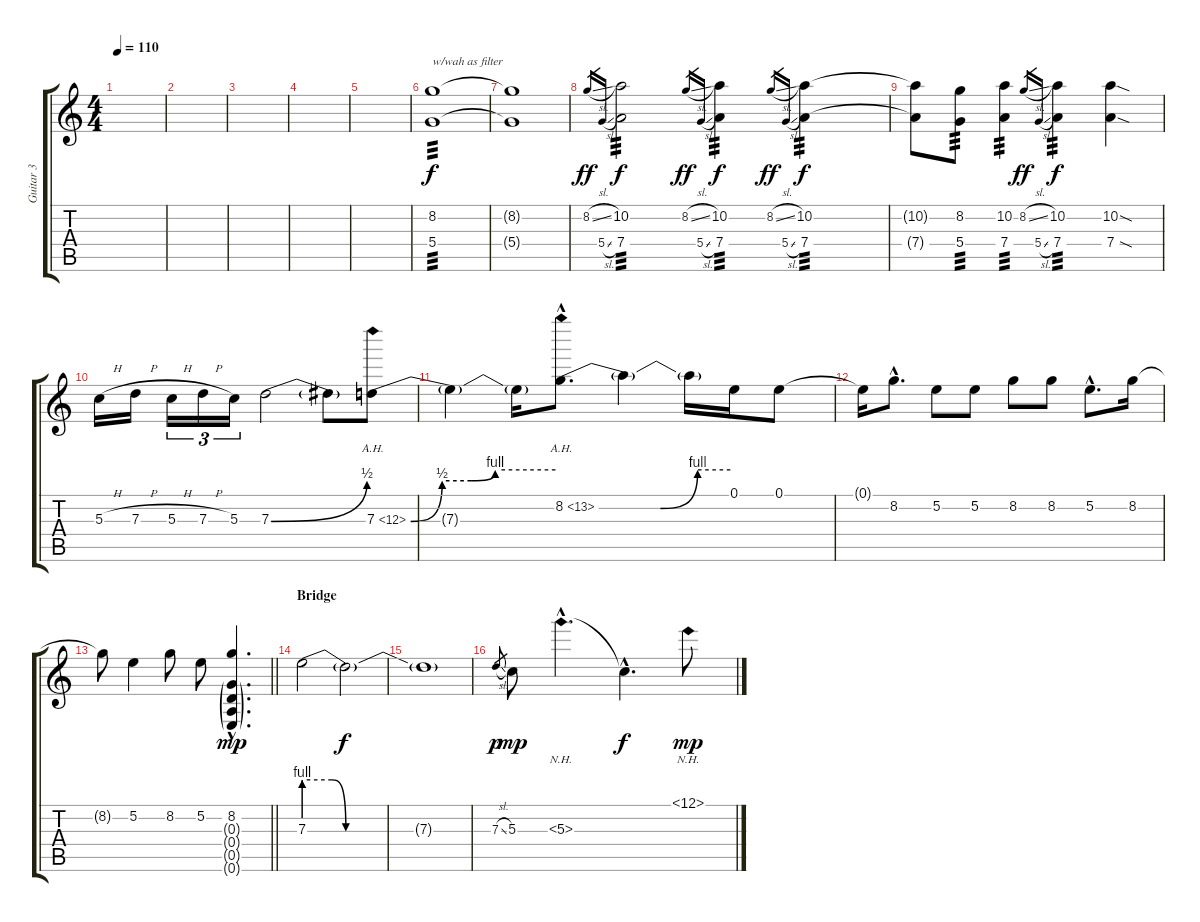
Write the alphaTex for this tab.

\track ("Guitar 3" "Guitar 3") {instrument distortionguitar}
\staff {score tabs}
\tuning (E4 B3 G3 D3 A2 E2) {hide}
\ts (4 4)
\tempo 110
\clef g2
\ks c
|
|
|
|
|
(8.2 5.4).1{txt "w/wah as filter" tp 3 volume 15} |
(8.2{t} 5.4{t}).1 |
8.2{sl}.16{gr dy ff} 5.4{sl}.16{gr} (10.2 7.4).2{tp 3 dy f} 8.2{sl}.16{gr dy ff} 5.4{sl}.16{gr} (10.2 7.4).4{tp 3 dy f} 8.2{sl}.16{gr dy ff} 5.4{sl}.16{gr} (10.2 7.4).4{tp 3 dy f} |
(10.2{t} 7.4{t}).8 (8.2 5.4).8{tp 3} (10.2 7.4).4{tp 3} 8.2{sl}.16{gr dy ff} 5.4{sl}.16{gr} (10.2 7.4).4{tp 3 dy f} (10.2{sod} 7.4{sod}).4 |
5.3{h}.16{volume 16} 7.3{h}.16 5.3{h}.16{tu (3 2)} 7.3{h}.16{tu (3 2)} 5.3.16{tu (3 2)} 7.3{be (bend 0 0 60 2)}.2 7.3{t}.8 7.3{be (custom 0 0 13 2 25 2 35 4 60 4) ah 5}.8 |
7.3{t}.4 7.3{t}.16 8.2{be (custom 0 0 28 0 45 4 60 4) ah 5 hac}.8{d} 8.2{t}.4 8.2{t}.16 0.1.16 0.1.8 |
0.1{t}.16 8.2{hac}.8{d} 5.2.8 5.2.8 8.2.8 8.2.8 5.2{hac}.8{d} 8.2.16 |
\barLineRight lightlight
8.2{t}.8 5.2.4 8.2.8 5.2.8 (8.2{hac} 0.3{g hac} 0.4{g hac} 0.5{g hac} 0.6{g hac}).4{d dy mp} |
\section ("" "Bridge")
7.3{be (custom 0 4 10 4 15 0 60 0)}.2 7.3{t}.2{dy f} |
7.3{t}.1 |
7.3{sl}.8{gr dy p} 5.3.8{dy mp} 5.3{nh hac}.4{d} 5.3{hac t}.4{d dy f} 12.1{nh}.8{dy mp}
